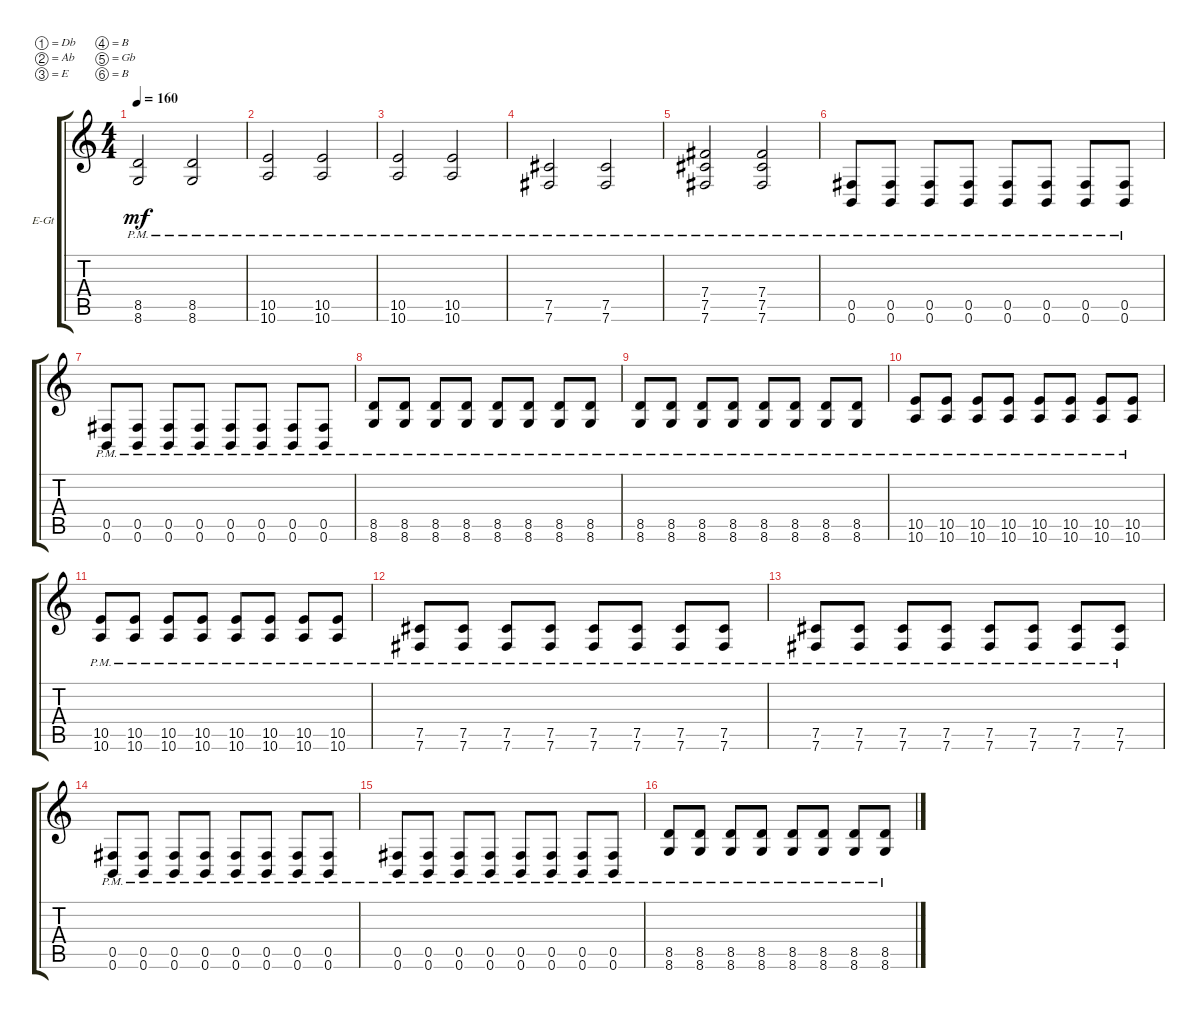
\defaultSystemsLayout 4
\bracketExtendMode groupsimilarinstruments
\firstSystemTrackNameOrientation horizontal
\otherSystemsTrackNameOrientation horizontal
\track ("Electric Guitar" "E-Gt") {instrument distortionguitar}
\staff {score tabs}
\tuning (Db4 Ab3 E3 B2 Gb2 B1)
\ts (4 4)
\tempo 160
\clef g2
\ks c
(8.6{pm} 8.5{pm}).2{dy mf} (8.5{pm} 8.6{pm}).2 |
(10.6{pm} 10.5{pm}).2 (10.5{pm} 10.6{pm}).2 |
(10.6{pm} 10.5{pm}).2 (10.5{pm} 10.6{pm}).2 |
(7.6{pm} 7.5{pm}).2 (7.5{pm} 7.6{pm}).2 |
(7.4{pm} 7.5{pm} 7.6{pm}).2 (7.6{pm} 7.5{pm} 7.4{pm}).2 |
(0.5{pm} 0.6{pm}).8 (0.6{pm} 0.5{pm}).8 (0.5{pm} 0.6{pm}).8 (0.6{pm} 0.5{pm}).8 (0.5{pm} 0.6{pm}).8 (0.6{pm} 0.5{pm}).8 (0.5{pm} 0.6{pm}).8 (0.6{pm} 0.5{pm}).8 |
(0.5{pm} 0.6{pm}).8 (0.6{pm} 0.5{pm}).8 (0.5{pm} 0.6{pm}).8 (0.6{pm} 0.5{pm}).8 (0.5{pm} 0.6{pm}).8 (0.6{pm} 0.5{pm}).8 (0.5{pm} 0.6{pm}).8 (0.6{pm} 0.5{pm}).8 |
(8.5{pm} 8.6{pm}).8 (8.6{pm} 8.5{pm}).8 (8.5{pm} 8.6{pm}).8 (8.6{pm} 8.5{pm}).8 (8.5{pm} 8.6{pm}).8 (8.6{pm} 8.5{pm}).8 (8.5{pm} 8.6{pm}).8 (8.6{pm} 8.5{pm}).8 |
(8.5{pm} 8.6{pm}).8 (8.6{pm} 8.5{pm}).8 (8.5{pm} 8.6{pm}).8 (8.6{pm} 8.5{pm}).8 (8.5{pm} 8.6{pm}).8 (8.6{pm} 8.5{pm}).8 (8.5{pm} 8.6{pm}).8 (8.6{pm} 8.5{pm}).8 |
(10.6{pm} 10.5{pm}).8 (10.5{pm} 10.6{pm}).8 (10.6{pm} 10.5{pm}).8 (10.5{pm} 10.6{pm}).8 (10.6{pm} 10.5{pm}).8 (10.5{pm} 10.6{pm}).8 (10.6{pm} 10.5{pm}).8 (10.5{pm} 10.6{pm}).8 |
(10.6{pm} 10.5{pm}).8 (10.5{pm} 10.6{pm}).8 (10.6{pm} 10.5{pm}).8 (10.5{pm} 10.6{pm}).8 (10.6{pm} 10.5{pm}).8 (10.5{pm} 10.6{pm}).8 (10.6{pm} 10.5{pm}).8 (10.5{pm} 10.6{pm}).8 |
(7.6{pm} 7.5{pm}).8 (7.5{pm} 7.6{pm}).8 (7.6{pm} 7.5{pm}).8 (7.5{pm} 7.6{pm}).8 (7.6{pm} 7.5{pm}).8 (7.5{pm} 7.6{pm}).8 (7.6{pm} 7.5{pm}).8 (7.5{pm} 7.6{pm}).8 |
(7.5{pm} 7.6{pm}).8 (7.6{pm} 7.5{pm}).8 (7.5{pm} 7.6{pm}).8 (7.6{pm} 7.5{pm}).8 (7.5{pm} 7.6{pm}).8 (7.6{pm} 7.5{pm}).8 (7.5{pm} 7.6{pm}).8 (7.6{pm} 7.5{pm}).8 |
(0.5{pm} 0.6{pm}).8 (0.6{pm} 0.5{pm}).8 (0.5{pm} 0.6{pm}).8 (0.6{pm} 0.5{pm}).8 (0.5{pm} 0.6{pm}).8 (0.6{pm} 0.5{pm}).8 (0.5{pm} 0.6{pm}).8 (0.6{pm} 0.5{pm}).8 |
(0.5{pm} 0.6{pm}).8 (0.6{pm} 0.5{pm}).8 (0.5{pm} 0.6{pm}).8 (0.6{pm} 0.5{pm}).8 (0.5{pm} 0.6{pm}).8 (0.6{pm} 0.5{pm}).8 (0.5{pm} 0.6{pm}).8 (0.6{pm} 0.5{pm}).8 |
(8.5{pm} 8.6{pm}).8 (8.6{pm} 8.5{pm}).8 (8.5{pm} 8.6{pm}).8 (8.6{pm} 8.5{pm}).8 (8.5{pm} 8.6{pm}).8 (8.6{pm} 8.5{pm}).8 (8.5{pm} 8.6{pm}).8 (8.6{pm} 8.5{pm}).8
